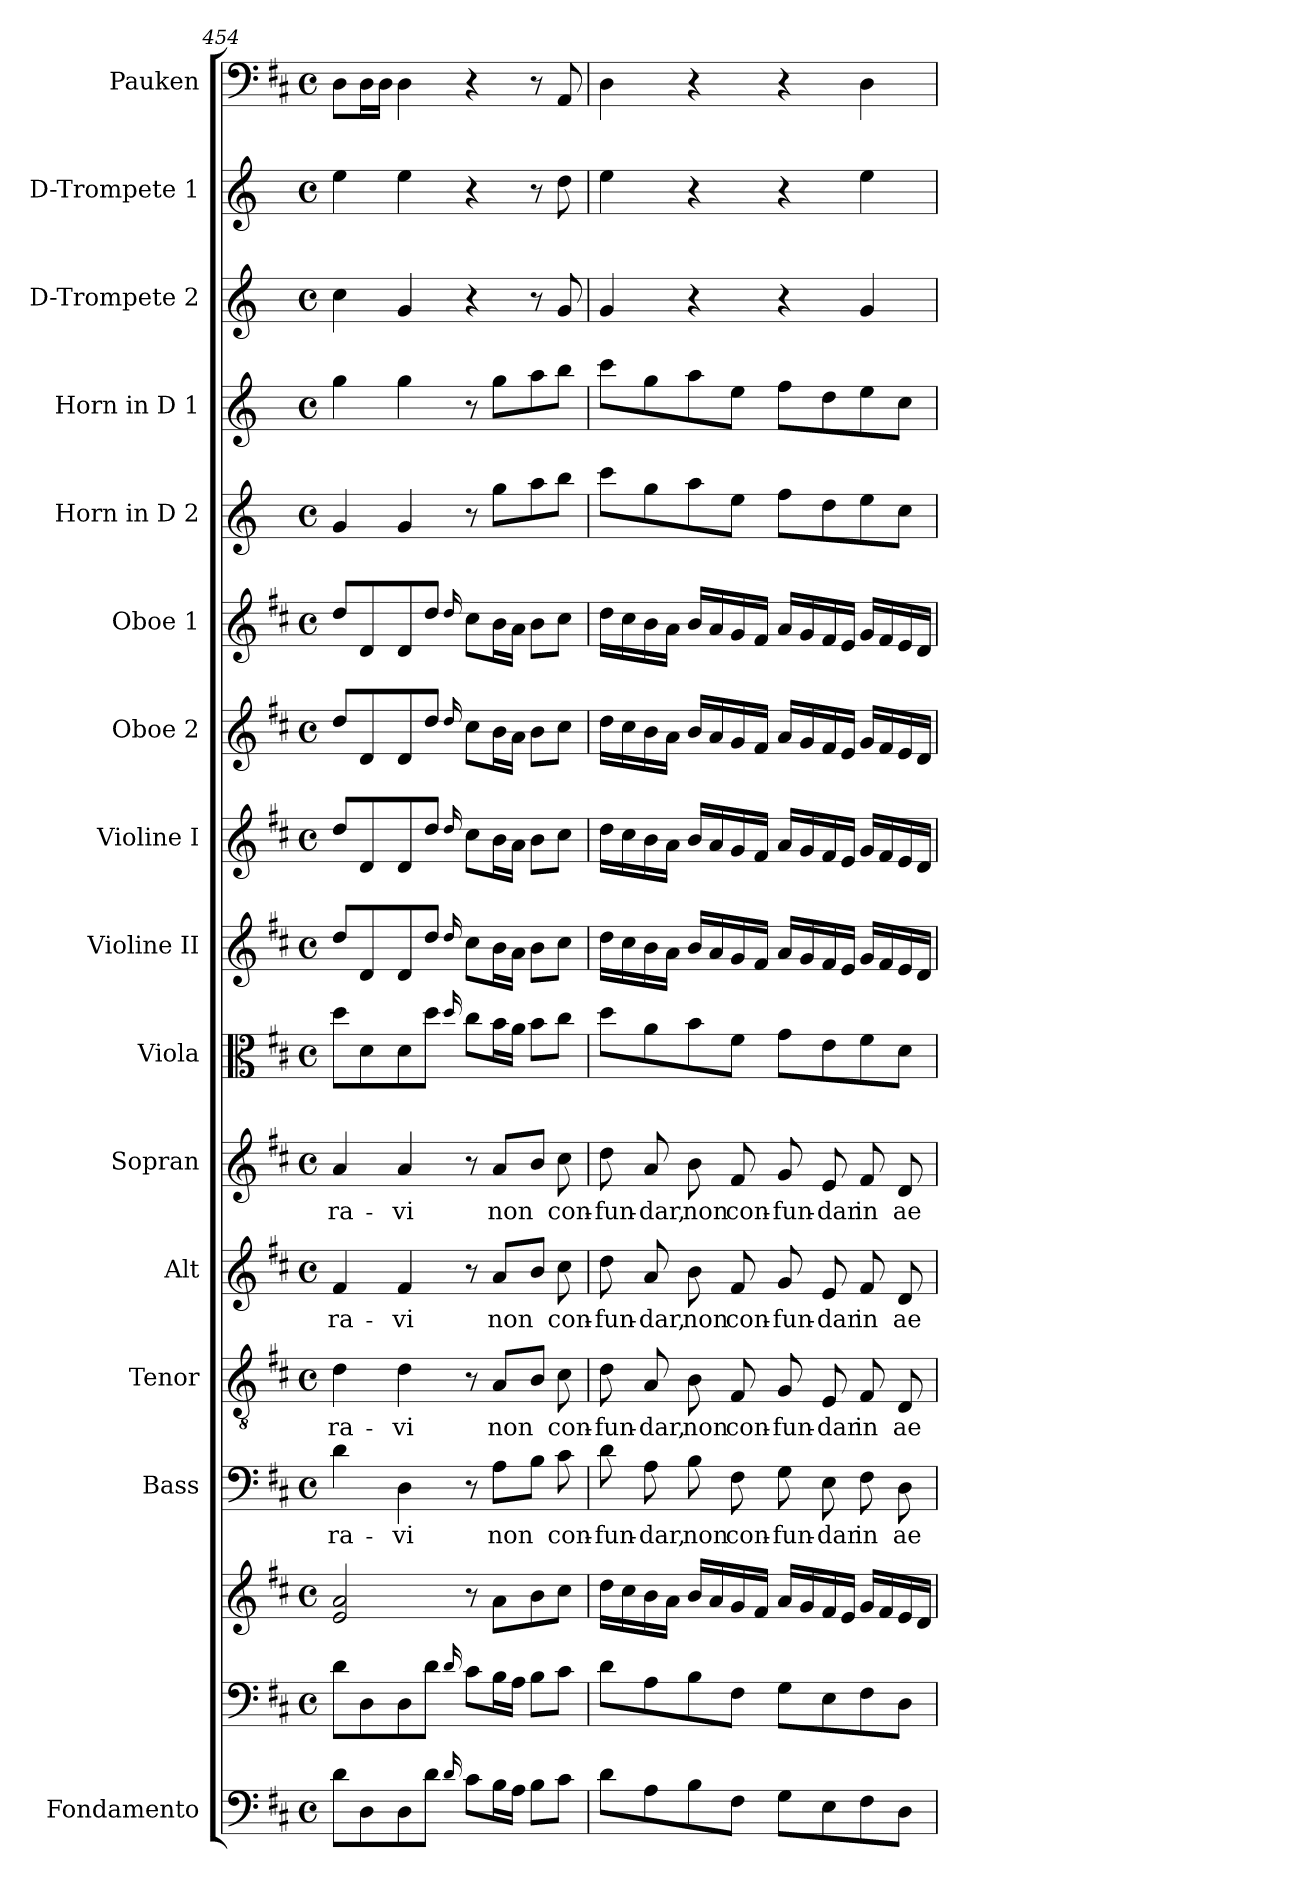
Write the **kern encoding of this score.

**kern	**kern	**kern	**kern	**text	**kern	**text	**kern	**text	**kern	**text	**kern	**kern	**kern	**kern	**kern	**kern	**kern	**kern	**kern	**kern
*part16	*part15	*part15	*part14	*part14	*part13	*part13	*part12	*part12	*part11	*part11	*part10	*part9	*part8	*part7	*part6	*part5	*part4	*part3	*part2	*part1
*staff17	*staff16	*staff15	*staff14	*staff14	*staff13	*staff13	*staff12	*staff12	*staff11	*staff11	*staff10	*staff9	*staff8	*staff7	*staff6	*staff5	*staff4	*staff3	*staff2	*staff1
*I"Fondamento	*	*	*I"Bass	*	*I"Tenor	*	*I"Alt	*	*I"Sopran	*	*I"Viola	*I"Violine II	*I"Violine I	*I"Oboe 2	*I"Oboe 1	*I"Horn in D 2	*I"Horn in D 1	*I"D-Trompete 2	*I"D-Trompete 1	*I"Pauken
*I'F.	*	*	*I'B.	*	*I'T.	*	*I'A.	*	*I'S.	*	*I'Vla.	*I'Vl. II	*I'Vl. I	*I'Ob. 2	*I'Ob. 1	*	*	*I'D Trp. 2	*I'D Trp. 1	*I'Pk.
*clefF4	*clefF4	*clefG2	*clefF4	*	*clefGv2	*	*clefG2	*	*clefG2	*	*clefC3	*clefG2	*clefG2	*clefG2	*clefG2	*clefG2	*clefG2	*clefG2	*clefG2	*clefF4
*ITrd7c12	*	*	*	*	*	*	*	*	*	*	*	*	*	*	*	*ITrd6c10	*ITrd6c10	*ITrd-1c-2	*ITrd-1c-2	*
*k[f#c#]	*k[f#c#]	*k[f#c#]	*k[f#c#]	*	*k[f#c#]	*	*k[f#c#]	*	*k[f#c#]	*	*k[f#c#]	*k[f#c#]	*k[f#c#]	*k[f#c#]	*k[f#c#]	*k[f#c#]	*k[f#c#]	*k[f#c#]	*k[f#c#]	*k[f#c#]
*D:	*D:	*D:	*D:	*	*D:	*	*D:	*	*D:	*	*D:	*D:	*D:	*D:	*D:	*D:	*D:	*D:	*D:	*D:
*M4/4	*M4/4	*M4/4	*M4/4	*	*M4/4	*	*M4/4	*	*M4/4	*	*M4/4	*M4/4	*M4/4	*M4/4	*M4/4	*M4/4	*M4/4	*M4/4	*M4/4	*M4/4
*met(c)	*met(c)	*met(c)	*met(c)	*	*met(c)	*	*met(c)	*	*met(c)	*	*met(c)	*met(c)	*met(c)	*met(c)	*met(c)	*met(c)	*met(c)	*met(c)	*met(c)	*met(c)
=454	=454	=454	=454	=454	=454	=454	=454	=454	=454	=454	=454	=454	=454	=454	=454	=454	=454	=454	=454	=454
!	!	!	!	!LO:LY:b	!	!LO:LY:b	!	!LO:LY:b	!	!LO:LY:b	!	!	!	!	!	!	!	!	!	!
8D\L	8d\L	2e/ 2a/	4d\	-ra-	4d\	-ra-	4f#/	-ra-	4a/	-ra-	8dd\L	8dd/L	8dd/L	8dd/L	8dd/L	4A/	4a\	4dd\	4ff#\	8D\L
8DD\	8D\	.	.	.	.	.	.	.	.	.	8d\	8d/	8d/	8d/	8d/	.	.	.	.	16D\L
.	.	.	.	.	.	.	.	.	.	.	.	.	.	.	.	.	.	.	.	16D\JJ
!	!	!	!	!LO:LY:b	!	!LO:LY:b	!	!LO:LY:b	!	!LO:LY:b	!	!	!	!	!	!	!	!	!	!
8DD\	8D\	.	4D\	-vi	4d\	-vi	4f#/	-vi	4a/	-vi	8d\	8d/	8d/	8d/	8d/	4A/	4a\	4a/	4ff#\	4D\
8D\J	8d\J	.	.	.	.	.	.	.	.	.	8dd\J	8dd/J	8dd/J	8dd/J	8dd/J	.	.	.	.	.
16qqD/	16qqd/	.	.	.	.	.	.	.	.	.	16qqdd/	16qqdd/	16qqdd/	16qqdd/	16qqdd/	.	.	.	.	.
8C#\L	8c#\L	8r	8r	.	8r	.	8r	.	8r	.	8cc#\L	8cc#\L	8cc#\L	8cc#\L	8cc#\L	8r	8r	4r	4r	4r
!	!	!	!	!LO:LY:b	!	!LO:LY:b	!	!LO:LY:b	!	!LO:LY:b	!	!	!	!	!	!	!	!	!	!
16BB\L	16B\L	8a\L	8A\L	non	8A/L	non	8a/L	non	8a/L	non	16b\L	16b\L	16b\L	16b\L	16b\L	8a\L	8a\L	.	.	.
16AA\JJ	16A\JJ	.	.	.	.	.	.	.	.	.	16a\JJ	16a\JJ	16a\JJ	16a\JJ	16a\JJ	.	.	.	.	.
8BB\L	8B\L	8b\	8B\J	.	8B/J	.	8b/J	.	8b/J	.	8b\L	8b\L	8b\L	8b\L	8b\L	8b\	8b\	8r	8r	8r
!	!	!	!	!LO:LY:b	!	!LO:LY:b	!	!LO:LY:b	!	!LO:LY:b	!	!	!	!	!	!	!	!	!	!
8C#\J	8c#\J	8cc#\J	8c#\	con-	8c#\	con-	8cc#\	con-	8cc#\	con-	8cc#\J	8cc#\J	8cc#\J	8cc#\J	8cc#\J	8cc#\J	8cc#\J	8a/	8ee\	8AA/
=455	=455	=455	=455	=455	=455	=455	=455	=455	=455	=455	=455	=455	=455	=455	=455	=455	=455	=455	=455	=455
!	!	!	!	!LO:LY:b	!	!LO:LY:b	!	!LO:LY:b	!	!LO:LY:b	!	!	!	!	!	!	!	!	!	!
8D\L	8d\L	16dd\LL	8d\	-fun-	8d\	-fun-	8dd\	-fun-	8dd\	-fun-	8dd\L	16dd\LL	16dd\LL	16dd\LL	16dd\LL	8dd\L	8dd\L	4a/	4ff#\	4D\
.	.	16cc#\	.	.	.	.	.	.	.	.	.	16cc#\	16cc#\	16cc#\	16cc#\	.	.	.	.	.
!	!	!	!	!LO:LY:b	!	!LO:LY:b	!	!LO:LY:b	!	!LO:LY:b	!	!	!	!	!	!	!	!	!	!
8AA\	8A\	16b\	8A\	-dar,	8A/	-dar,	8a/	-dar,	8a/	-dar,	8a\	16b\	16b\	16b\	16b\	8a\	8a\	.	.	.
.	.	16a\JJ	.	.	.	.	.	.	.	.	.	16a\JJ	16a\JJ	16a\JJ	16a\JJ	.	.	.	.	.
!	!	!	!	!LO:LY:b	!	!LO:LY:b	!	!LO:LY:b	!	!LO:LY:b	!	!	!	!	!	!	!	!	!	!
8BB\	8B\	16b/LL	8B\	non	8B\	non	8b\	non	8b\	non	8b\	16b/LL	16b/LL	16b/LL	16b/LL	8b\	8b\	4r	4r	4r
.	.	16a/	.	.	.	.	.	.	.	.	.	16a/	16a/	16a/	16a/	.	.	.	.	.
!	!	!	!	!LO:LY:b	!	!LO:LY:b	!	!LO:LY:b	!	!LO:LY:b	!	!	!	!	!	!	!	!	!	!
8FF#\J	8F#\J	16g/	8F#\	con-	8F#/	con-	8f#/	con-	8f#/	con-	8f#\J	16g/	16g/	16g/	16g/	8f#\J	8f#\J	.	.	.
.	.	16f#/JJ	.	.	.	.	.	.	.	.	.	16f#/JJ	16f#/JJ	16f#/JJ	16f#/JJ	.	.	.	.	.
!	!	!	!	!LO:LY:b	!	!LO:LY:b	!	!LO:LY:b	!	!LO:LY:b	!	!	!	!	!	!	!	!	!	!
8GG\L	8G\L	16a/LL	8G\	-fun-	8G/	-fun-	8g/	-fun-	8g/	-fun-	8g\L	16a/LL	16a/LL	16a/LL	16a/LL	8g\L	8g\L	4r	4r	4r
.	.	16g/	.	.	.	.	.	.	.	.	.	16g/	16g/	16g/	16g/	.	.	.	.	.
!	!	!	!	!LO:LY:b	!	!LO:LY:b	!	!LO:LY:b	!	!LO:LY:b	!	!	!	!	!	!	!	!	!	!
8EE\	8E\	16f#/	8E\	-dar	8E/	-dar	8e/	-dar	8e/	-dar	8e\	16f#/	16f#/	16f#/	16f#/	8e\	8e\	.	.	.
.	.	16e/JJ	.	.	.	.	.	.	.	.	.	16e/JJ	16e/JJ	16e/JJ	16e/JJ	.	.	.	.	.
!	!	!	!	!LO:LY:b	!	!LO:LY:b	!	!LO:LY:b	!	!LO:LY:b	!	!	!	!	!	!	!	!	!	!
8FF#\	8F#\	16g/LL	8F#\	in	8F#/	in	8f#/	in	8f#/	in	8f#\	16g/LL	16g/LL	16g/LL	16g/LL	8f#\	8f#\	4a/	4ff#\	4D\
.	.	16f#/	.	.	.	.	.	.	.	.	.	16f#/	16f#/	16f#/	16f#/	.	.	.	.	.
!	!	!	!	!LO:LY:b	!	!LO:LY:b	!	!LO:LY:b	!	!LO:LY:b	!	!	!	!	!	!	!	!	!	!
8DD\J	8D\J	16e/	8D\	ae-	8D/	ae-	8d/	ae-	8d/	ae-	8d\J	16e/	16e/	16e/	16e/	8d\J	8d\J	.	.	.
.	.	16d/JJ	.	.	.	.	.	.	.	.	.	16d/JJ	16d/JJ	16d/JJ	16d/JJ	.	.	.	.	.
=	=	=	=	=	=	=	=	=	=	=	=	=	=	=	=	=	=	=	=	=
*-	*-	*-	*-	*-	*-	*-	*-	*-	*-	*-	*-	*-	*-	*-	*-	*-	*-	*-	*-	*-
